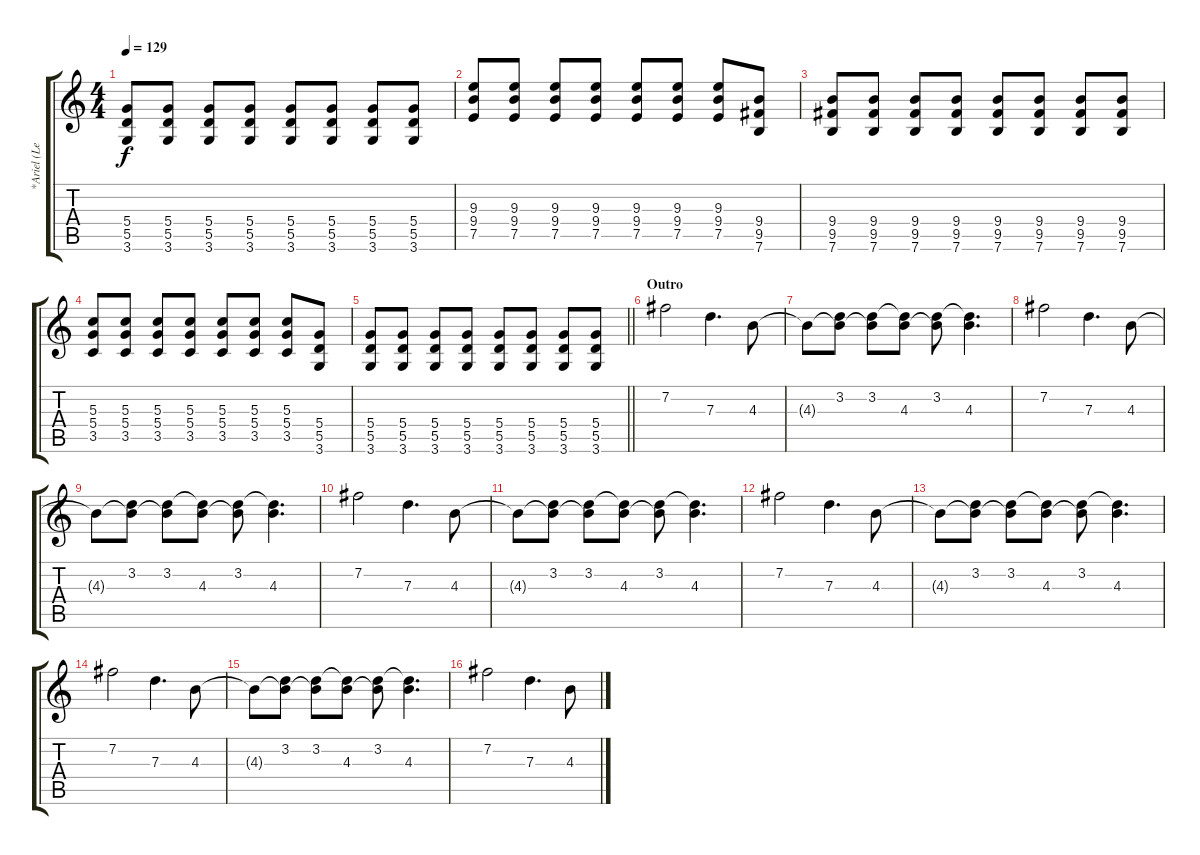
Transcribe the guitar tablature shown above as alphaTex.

\track ("*Ariel (Lead Guitar)" "*Ariel (Le") {instrument overdrivenguitar bank 6}
\staff {score tabs}
\tuning (E4 B3 G3 D3 A2 E2) {hide}
\ts (4 4)
\tempo 129
\clef g2
\ks c
(5.4 5.5 3.6).8{dy f} (5.4 5.5 3.6).8 (5.4 5.5 3.6).8 (5.4 5.5 3.6).8 (5.4 5.5 3.6).8 (5.4 5.5 3.6).8 (5.4 5.5 3.6).8 (5.4 5.5 3.6).8 |
(9.3 9.4 7.5).8 (9.3 9.4 7.5).8 (9.3 9.4 7.5).8 (9.3 9.4 7.5).8 (9.3 9.4 7.5).8 (9.3 9.4 7.5).8 (9.3 9.4 7.5).8 (9.4 9.5 7.6).8 |
(9.4 9.5 7.6).8 (9.4 9.5 7.6).8 (9.4 9.5 7.6).8 (9.4 9.5 7.6).8 (9.4 9.5 7.6).8 (9.4 9.5 7.6).8 (9.4 9.5 7.6).8 (9.4 9.5 7.6).8 |
(5.3 5.4 3.5).8 (5.3 5.4 3.5).8 (5.3 5.4 3.5).8 (5.3 5.4 3.5).8 (5.3 5.4 3.5).8 (5.3 5.4 3.5).8 (5.3 5.4 3.5).8 (5.4 5.5 3.6).8 |
\barLineRight lightlight
(5.4 5.5 3.6).8 (5.4 5.5 3.6).8 (5.4 5.5 3.6).8 (5.4 5.5 3.6).8 (5.4 5.5 3.6).8 (5.4 5.5 3.6).8 (5.4 5.5 3.6).8 (5.4 5.5 3.6).8 |
\section ("" "Outro")
7.2.2{volume 8} 7.3.4{d} 4.3.8 |
4.3{t}.8 (3.2 4.3{t}).8 (3.2 4.3{t}).8 (3.2{t} 4.3).8 (3.2 4.3{t}).8 (3.2{t} 4.3).4{d} |
7.2.2 7.3.4{d} 4.3.8 |
4.3{t}.8 (3.2 4.3{t}).8 (3.2 4.3{t}).8 (3.2{t} 4.3).8 (3.2 4.3{t}).8 (3.2{t} 4.3).4{d} |
7.2.2 7.3.4{d} 4.3.8 |
4.3{t}.8 (3.2 4.3{t}).8 (3.2 4.3{t}).8 (3.2{t} 4.3).8 (3.2 4.3{t}).8 (3.2{t} 4.3).4{d} |
7.2.2 7.3.4{d} 4.3.8 |
4.3{t}.8 (3.2 4.3{t}).8 (3.2 4.3{t}).8 (3.2{t} 4.3).8 (3.2 4.3{t}).8 (3.2{t} 4.3).4{d} |
7.2.2 7.3.4{d} 4.3.8 |
4.3{t}.8 (3.2 4.3{t}).8 (3.2 4.3{t}).8 (3.2{t} 4.3).8 (3.2 4.3{t}).8 (3.2{t} 4.3).4{d} |
7.2.2 7.3.4{d} 4.3.8
